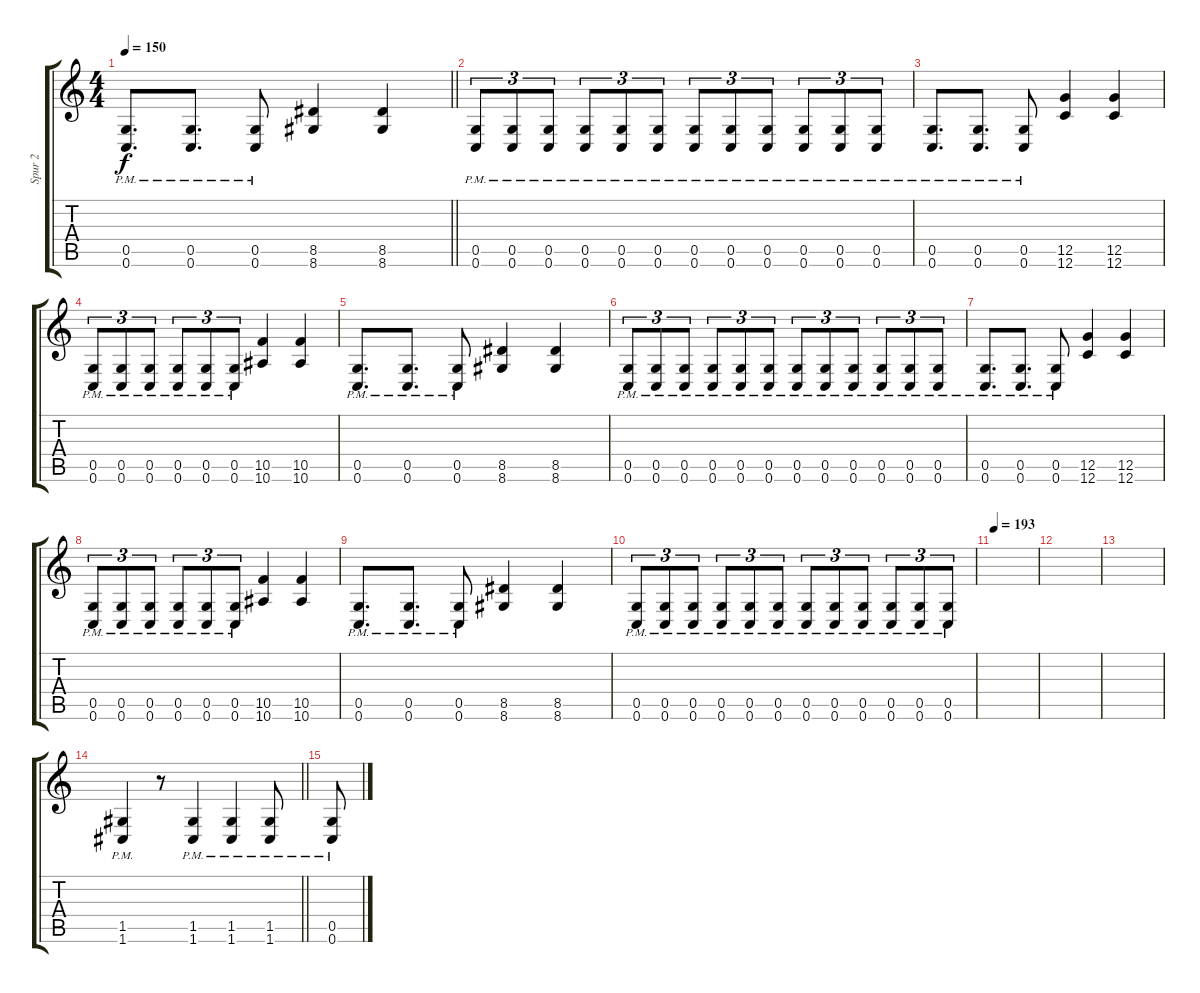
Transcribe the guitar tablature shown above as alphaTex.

\track ("Spur 2" "Spur 2") {instrument distortionguitar}
\staff {score tabs}
\tuning (D4 A3 F3 C3 G2 C2) {hide}
\ts (4 4)
\tempo 150
\clef g2
\barLineRight lightlight
\ks c
(0.5{pm} 0.6{pm}).8{d dy f} (0.5{pm} 0.6{pm}).8{d} (0.5{pm} 0.6{pm}).8 (8.5 8.6).4 (8.5 8.6).4 |
(0.5{pm} 0.6{pm}).8{tu (3 2)} (0.5{pm} 0.6{pm}).8{tu (3 2)} (0.5{pm} 0.6{pm}).8{tu (3 2)} (0.5{pm} 0.6{pm}).8{tu (3 2)} (0.5{pm} 0.6{pm}).8{tu (3 2)} (0.5{pm} 0.6{pm}).8{tu (3 2)} (0.5{pm} 0.6{pm}).8{tu (3 2)} (0.5{pm} 0.6{pm}).8{tu (3 2)} (0.5{pm} 0.6{pm}).8{tu (3 2)} (0.5{pm} 0.6{pm}).8{tu (3 2)} (0.5{pm} 0.6{pm}).8{tu (3 2)} (0.5{pm} 0.6{pm}).8{tu (3 2)} |
(0.5{pm} 0.6{pm}).8{d} (0.5{pm} 0.6{pm}).8{d} (0.5{pm} 0.6{pm}).8 (12.5 12.6).4 (12.5 12.6).4 |
(0.5{pm} 0.6{pm}).8{tu (3 2)} (0.5{pm} 0.6{pm}).8{tu (3 2)} (0.5{pm} 0.6{pm}).8{tu (3 2)} (0.5{pm} 0.6{pm}).8{tu (3 2)} (0.5{pm} 0.6{pm}).8{tu (3 2)} (0.5{pm} 0.6{pm}).8{tu (3 2)} (10.5 10.6).4 (10.5 10.6).4 |
(0.5{pm} 0.6{pm}).8{d} (0.5{pm} 0.6{pm}).8{d} (0.5{pm} 0.6{pm}).8 (8.5 8.6).4 (8.5 8.6).4 |
(0.5{pm} 0.6{pm}).8{tu (3 2)} (0.5{pm} 0.6{pm}).8{tu (3 2)} (0.5{pm} 0.6{pm}).8{tu (3 2)} (0.5{pm} 0.6{pm}).8{tu (3 2)} (0.5{pm} 0.6{pm}).8{tu (3 2)} (0.5{pm} 0.6{pm}).8{tu (3 2)} (0.5{pm} 0.6{pm}).8{tu (3 2)} (0.5{pm} 0.6{pm}).8{tu (3 2)} (0.5{pm} 0.6{pm}).8{tu (3 2)} (0.5{pm} 0.6{pm}).8{tu (3 2)} (0.5{pm} 0.6{pm}).8{tu (3 2)} (0.5{pm} 0.6{pm}).8{tu (3 2)} |
(0.5{pm} 0.6{pm}).8{d} (0.5{pm} 0.6{pm}).8{d} (0.5{pm} 0.6{pm}).8 (12.5 12.6).4 (12.5 12.6).4 |
(0.5{pm} 0.6{pm}).8{tu (3 2)} (0.5{pm} 0.6{pm}).8{tu (3 2)} (0.5{pm} 0.6{pm}).8{tu (3 2)} (0.5{pm} 0.6{pm}).8{tu (3 2)} (0.5{pm} 0.6{pm}).8{tu (3 2)} (0.5{pm} 0.6{pm}).8{tu (3 2)} (10.5 10.6).4 (10.5 10.6).4 |
(0.5{pm} 0.6{pm}).8{d} (0.5{pm} 0.6{pm}).8{d} (0.5{pm} 0.6{pm}).8 (8.5 8.6).4 (8.5 8.6).4 |
(0.5{pm} 0.6{pm}).8{tu (3 2)} (0.5{pm} 0.6{pm}).8{tu (3 2)} (0.5{pm} 0.6{pm}).8{tu (3 2)} (0.5{pm} 0.6{pm}).8{tu (3 2)} (0.5{pm} 0.6{pm}).8{tu (3 2)} (0.5{pm} 0.6{pm}).8{tu (3 2)} (0.5{pm} 0.6{pm}).8{tu (3 2)} (0.5{pm} 0.6{pm}).8{tu (3 2)} (0.5{pm} 0.6{pm}).8{tu (3 2)} (0.5{pm} 0.6{pm}).8{tu (3 2)} (0.5{pm} 0.6{pm}).8{tu (3 2)} (0.5{pm} 0.6{pm}).8{tu (3 2)} |
\tempo 193
|
|
|
\barLineRight lightlight
(1.5{pm} 1.6{pm}).4 r.8 (1.5{pm} 1.6{pm}).4 (1.5{pm} 1.6{pm}).4 (1.5{pm} 1.6{pm}).8 |
(0.5{pm} 0.6).8
